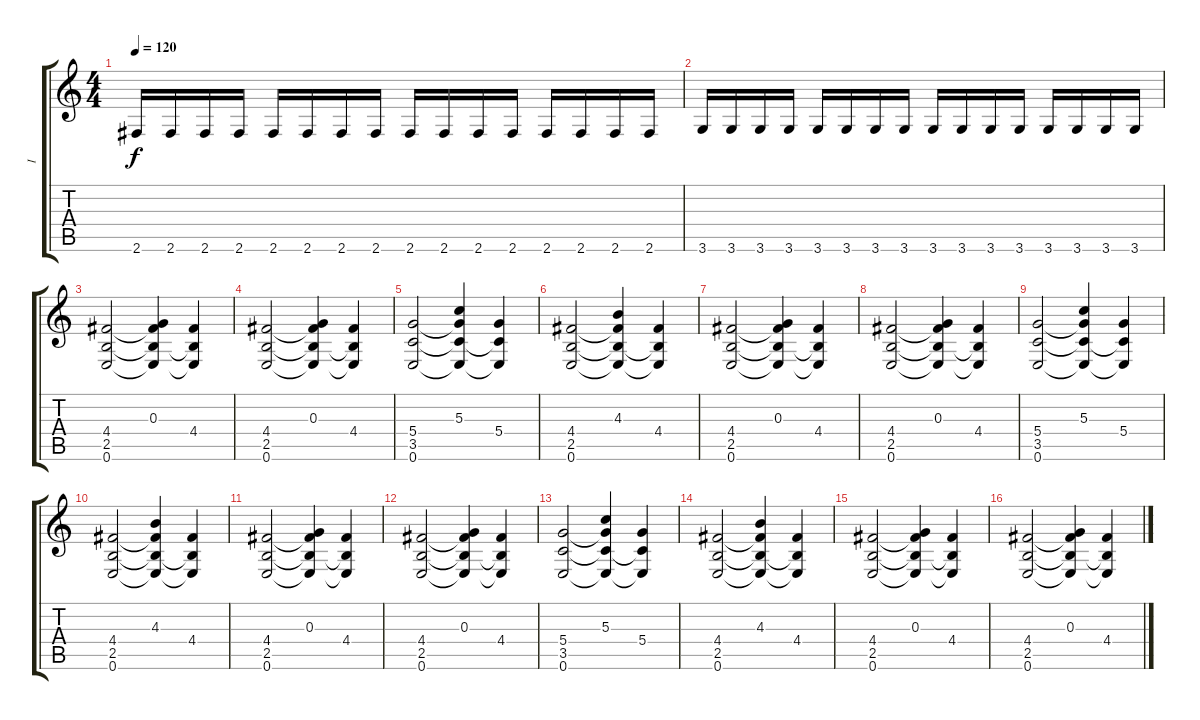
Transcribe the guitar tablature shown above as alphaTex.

\track ("I" "I") {instrument distortionguitar}
\staff {score tabs}
\tuning (E4 B3 G3 D3 A2 E2) {hide}
\ts (4 4)
\tempo 120
\clef g2
\ks c
2.6.16{dy f} 2.6.16 2.6.16 2.6.16 2.6.16 2.6.16 2.6.16 2.6.16 2.6.16 2.6.16 2.6.16 2.6.16 2.6.16 2.6.16 2.6.16 2.6.16 |
3.6.16 3.6.16 3.6.16 3.6.16 3.6.16 3.6.16 3.6.16 3.6.16 3.6.16 3.6.16 3.6.16 3.6.16 3.6.16 3.6.16 3.6.16 3.6.16 |
(4.4 2.5 0.6).2 (0.3 4.4{t} 2.5{t} 0.6{t}).4 (4.4 2.5{t} 0.6{t}).4 |
(4.4 2.5 0.6).2 (0.3 4.4{t} 2.5{t} 0.6{t}).4 (4.4 2.5{t} 0.6{t}).4 |
(5.4 3.5 0.6).2 (5.3 5.4{t} 3.5{t} 0.6{t}).4 (5.4 3.5{t} 0.6{t}).4 |
(4.4 2.5 0.6).2 (4.3 4.4{t} 2.5{t} 0.6{t}).4 (4.4 2.5{t} 0.6{t}).4 |
(4.4 2.5 0.6).2 (0.3 4.4{t} 2.5{t} 0.6{t}).4 (4.4 2.5{t} 0.6{t}).4 |
(4.4 2.5 0.6).2 (0.3 4.4{t} 2.5{t} 0.6{t}).4 (4.4 2.5{t} 0.6{t}).4 |
(5.4 3.5 0.6).2 (5.3 5.4{t} 3.5{t} 0.6{t}).4 (5.4 3.5{t} 0.6{t}).4 |
(4.4 2.5 0.6).2 (4.3 4.4{t} 2.5{t} 0.6{t}).4 (4.4 2.5{t} 0.6{t}).4 |
(4.4 2.5 0.6).2 (0.3 4.4{t} 2.5{t} 0.6{t}).4 (4.4 2.5{t} 0.6{t}).4 |
(4.4 2.5 0.6).2 (0.3 4.4{t} 2.5{t} 0.6{t}).4 (4.4 2.5{t} 0.6{t}).4 |
(5.4 3.5 0.6).2 (5.3 5.4{t} 3.5{t} 0.6{t}).4 (5.4 3.5{t} 0.6{t}).4 |
(4.4 2.5 0.6).2 (4.3 4.4{t} 2.5{t} 0.6{t}).4 (4.4 2.5{t} 0.6{t}).4 |
(4.4 2.5 0.6).2 (0.3 4.4{t} 2.5{t} 0.6{t}).4 (4.4 2.5{t} 0.6{t}).4 |
(4.4 2.5 0.6).2 (0.3 4.4{t} 2.5{t} 0.6{t}).4 (4.4 2.5{t} 0.6{t}).4
